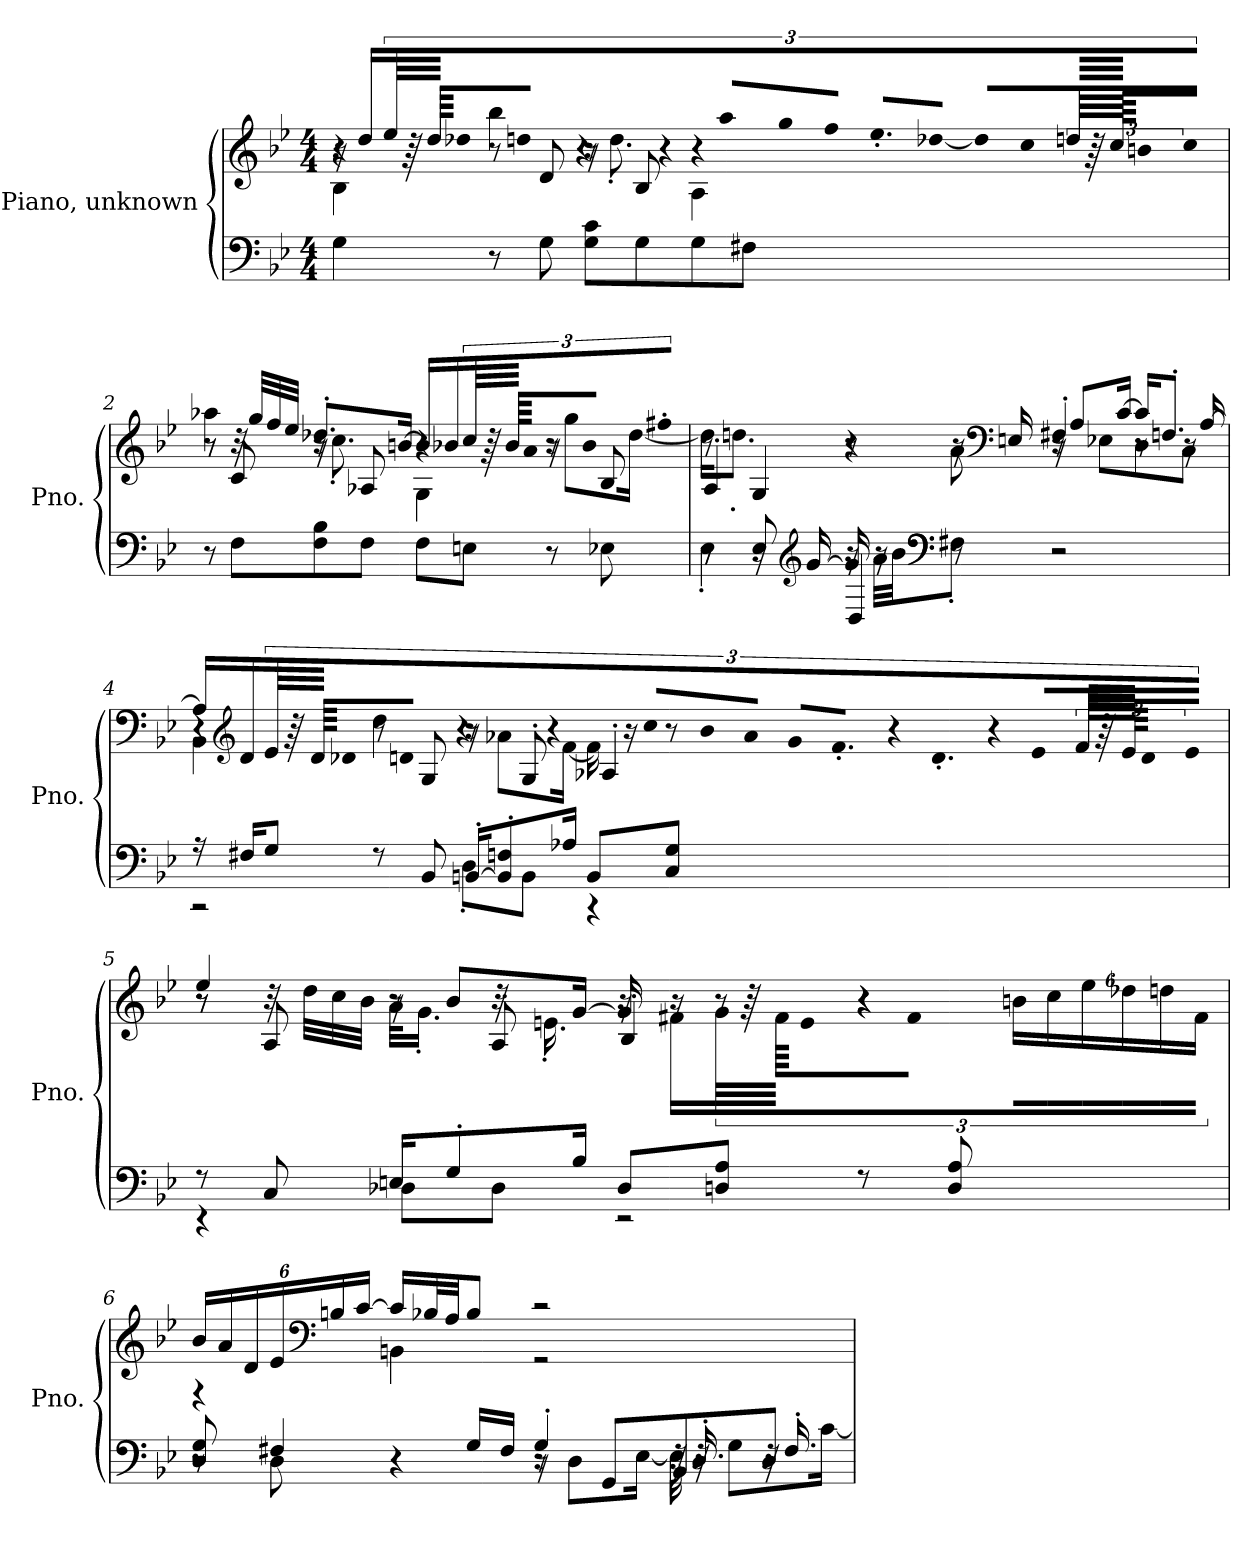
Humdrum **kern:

**kern	**kern
*part1	*part1
*staff2	*staff1
*I"Piano, unknown	*
*I'Pno.	*
*clefF4	*clefG2
*k[b-e-]	*k[b-e-]
*M4/4	*M4/4
*MM120	*MM120
=1	=1
*	*^
*	*	*^
4G\	16r	4B-\	4r
.	16dd/LL	.	.
.	96ee-/JJkk	.	.
.	96r	.	.
.	96dd/KLLL	.	.
.	32dd-X/J	.	.
.	16ddn/JJ	.	.
8r	8r	4bb-\	8r
8G\	32r	.	8d/
.	32aa/LLL	.	.
.	32gg/	.	.
.	32ff/JJJ	.	.
8G\ 8c\L	8.ee-'/L	16r	8r
.	.	8.dd'\	.
8G\	.	.	8B-/
.	[16dd-X/Jk	.	.
8G\	16dd-/LL]	4A\	4r
.	16cc/	.	.
8F#X\J	96ddn/JJkk	.	.
.	96r	.	.
.	96cc/KLLL	.	.
.	32bn/J	.	.
.	16cc/JJ	.	.
!!LO:LB:g=z	!!	!!
=2	=2	=2	=2
8r	8r	4aa-X\	8r
8F\L	32r	.	8c/
.	32gg/LLL	.	.
.	32ff/	.	.
.	32ee-/JJJ	.	.
8F\ 8B-\	8.dd-X'/L	16r	8r
.	.	8.cc'\	.
8F\J	.	.	8A-X/
.	[16bn/Jk	.	.
8F\L	16b/LL]	4G\	4r
.	16b-X/	.	.
8En\J	96cc/JJkk	.	.
.	96r	.	.
.	96b-/KLLL	.	.
.	32a/J	.	.
.	16b-/JJ	.	.
8r	4ff#X'/	16r	8r
.	.	8gg\L	.
8E-X\	.	.	8B-/
.	.	[16dd-\Jk	.
!!LO:LB:g=z	!!	!!
=3	=3	=3	=3
*^	*	*	*
*	*^	*	*	*
8r	4E-'\	8r	8r	16dd-\KL]	4A'/
.	.	.	.	8.ddn'\J	.
16r	.	8E-/	4G/	.	.
*clefG2	*	*	*	*	*
[16g/	.	.	.	.	.
16g/]	16r	4D/	.	8r	4r
16r	32a\LLL	.	.	.	.
.	32b-\JJ	.	.	.	.
*clefF4	*	*	*	*	*
8r	8F#X'\J	.	16r	8a\	.
*	*	*	*clefF4	*	*
.	.	.	16En/	.	.
2r	2r	2r	4F#X'/	8r	16r
.	.	.	.	.	8A/L
.	.	.	.	8E-X\L	.
.	.	.	.	.	[16c/Jk
.	.	.	8r	8D\	16c/KL]
.	.	.	.	.	8.Fn'/J
.	.	.	16r	8C\J	.
.	.	.	[16A/	.	.
*	*v	*v	*	*	*
!!LO:LB:g=z	!!	!!
=4	=4	=4	=4	=4
16r	2r	16A/LL]	4BB-\	4r
*	*	*clefG2	*	*
16F#X/KL	.	16d/	.	.
8G/J	.	96e-/JJkk	.	.
.	.	96r	.	.
.	.	96d/KLLL	.	.
.	.	32d-X/J	.	.
.	.	16dn/JJ	.	.
8r	.	8r	4dd\	8r
8BB-/	.	32r	.	8G/
.	.	32cc/LLL	.	.
.	.	32b-/	.	.
.	.	32a/JJJ	.	.
[16BBn'/KL	8D'\L	32g/KLL	16r	8r
.	.	16.f'/JJ	.	.
8BB/]' 8Fn/'	.	.	8a-X\L	.
.	8BB\J	32r	.	8G'/
.	.	16.d'/	.	.
16A-X/Jk	.	.	[16f\Jk	.
8BB/L	4r	16r	16f\]	4A-X'/
.	.	16e-/LL	16r	.
8C/ 8G/J	.	96f/JJkk	8r	.
.	.	96r	.	.
.	.	96e-/KLLL	.	.
.	.	32d/J	.	.
.	.	16e-/JJ	.	.
!!LO:LB:g=z	!!	!!
=5	=5	=5	=5	=5
8r	4r	4ee-/	8r	8r
8C/	.	.	32r	8A/
.	.	.	32dd\LLL	.
.	.	.	32cc\	.
.	.	.	32b-\JJJ	.
16En/KL	8D-X\L	16r	32a\KLL	8r
.	.	.	16.g'\JJ	.
8G'/	.	8b-/L	.	.
.	8D-\J	.	32r	8A'/
.	.	.	16.en'\	.
16B-/Jk	.	[16g/Jk	.	.
8D-/L	2r	16g/]	16r	4B-'/
.	.	16r	16f#X\LL	.
8Dn/ 8A/J	.	8r	96g\JJkk	.
.	.	.	96r	.
.	.	.	96f#\KLLL	.
.	.	.	32e\J	.
.	.	.	16f#\JJ	.
*	*	*	*Xbrackettup	*
8r	.	4r	24bn\LL	4r
.	.	.	24cc\	.
.	.	.	24ee-\	.
8D/ 8A/	.	.	24dd-X\	.
.	.	.	24ddn\	.
.	.	.	24f#\JJ	.
*	*	*	*v	*v
!!LO:LB:g=z
=6	=6	=6	=6
*	*^	*	*
8D/ 8G/	8r	2r	24b-/LL	4r
.	.	.	24a/	.
.	.	.	24d/	.
4F#X/	8D\	.	24e-/	.
*	*	*	*clefF4	*
.	.	.	24Bn/	.
.	.	.	[24c/JJ	.
.	4r	.	16c/LL]	4BBn\
.	.	.	32B-X/L	.
.	.	.	32A/JJ	.
16G/LL	.	.	8B-/J	.
16F#/JJ	.	.	.	.
4G'/	16r	8r	2r	2r
.	8D\L	.	.	.
.	.	8GG/L	.	.
.	[16E-\Jk	.	.	.
32r	32E-\]	8BB-/	.	.
16.D'/	32r	.	.	.
.	8G\L	.	.	.
32r	.	8D/J	.	.
16.F#'/	.	.	.	.
.	[16c\Jk	.	.	.
*v	*v	*v	*	*
*	*v	*v
=	=
*-	*-
